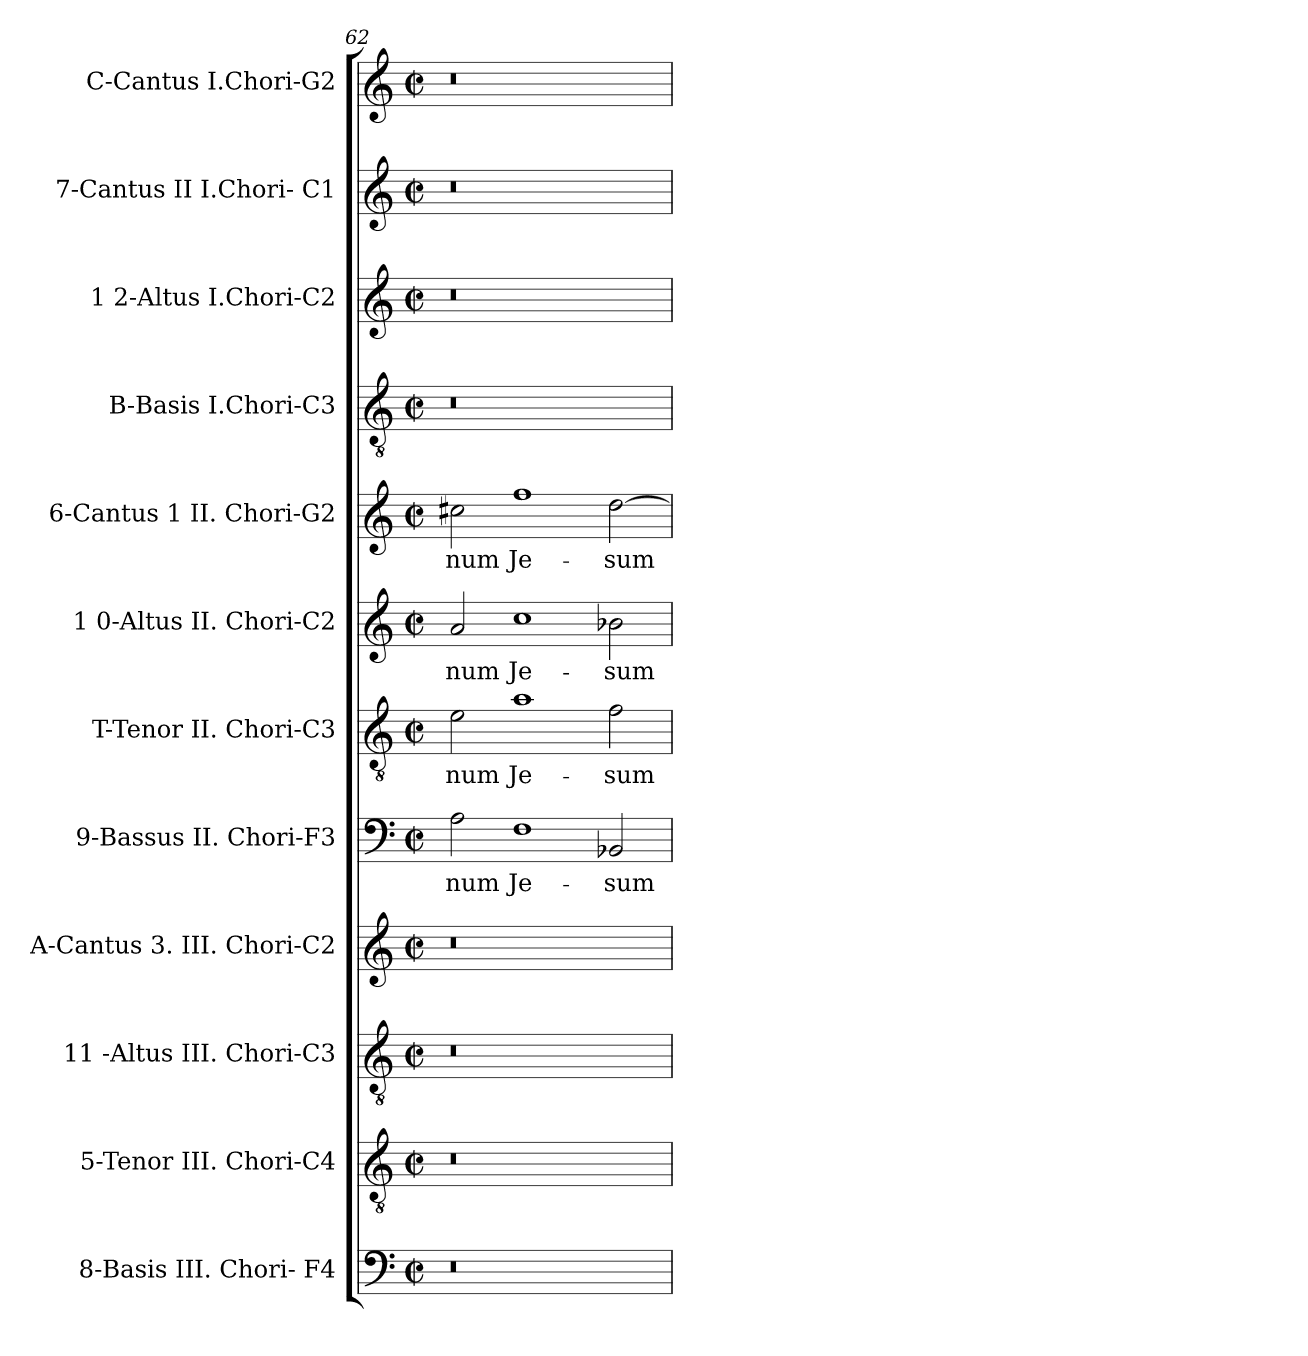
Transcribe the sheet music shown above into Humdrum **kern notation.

**kern	**kern	**kern	**kern	**kern	**text	**kern	**text	**kern	**text	**kern	**text	**kern	**kern	**kern	**kern
*part12	*part11	*part10	*part9	*part8	*part8	*part7	*part7	*part6	*part6	*part5	*part5	*part4	*part3	*part2	*part1
*staff12	*staff11	*staff10	*staff9	*staff8	*staff8	*staff7	*staff7	*staff6	*staff6	*staff5	*staff5	*staff4	*staff3	*staff2	*staff1
*I"8-Basis  III. Chori- F4	*I"5-Tenor  III. Chori-C4	*I"11 -Altus  III. Chori-C3	*I"A-Cantus 3.  III. Chori-C2	*I"9-Bassus  II. Chori-F3	*	*I"T-Tenor  II. Chori-C3	*	*I"1 0-Altus  II. Chori-C2	*	*I"6-Cantus 1  II. Chori-G2	*	*I"B-Basis  I.Chori-C3	*I"1 2-Altus  I.Chori-C2	*I"7-Cantus II  I.Chori- C1	*I"C-Cantus  I.Chori-G2
*	*	*	*I'A	*	*	*I'T	*	*	*	*	*	*I'B	*	*	*I'C
*clefF4	*clefGv2	*clefGv2	*clefG2	*clefF4	*	*clefGv2	*	*clefG2	*	*clefG2	*	*clefGv2	*clefG2	*clefG2	*clefG2
*k[]	*k[]	*k[]	*k[]	*k[]	*	*k[]	*	*k[]	*	*k[]	*	*k[]	*k[]	*k[]	*k[]
*C:	*C:	*C:	*C:	*C:	*	*C:	*	*C:	*	*C:	*	*C:	*C:	*C:	*C:
*M2/2	*M2/2	*M2/2	*M2/2	*M2/2	*	*M2/2	*	*M2/2	*	*M2/2	*	*M2/2	*M2/2	*M2/2	*M2/2
*met(c|)	*met(c|)	*met(c|)	*met(c|)	*met(c|)	*	*met(c|)	*	*met(c|)	*	*met(c|)	*	*met(c|)	*met(c|)	*met(c|)	*met(c|)
=62	=62	=62	=62	=62	=62	=62	=62	=62	=62	=62	=62	=62	=62	=62	=62
!	!	!	!	!	!LO:LY:b:cj	!	!LO:LY:b:cj	!	!LO:LY:b:cj	!	!LO:LY:b:cj	!	!	!	!
0r	0r	0r	0r	2A\	-num	2e\	-num	2a/	-num	2cc#X\	-num	0r	0r	0r	0r
!	!	!	!	!	!LO:LY:b:cj	!	!LO:LY:b:cj	!	!LO:LY:b:cj	!	!LO:LY:b:cj	!	!	!	!
.	.	.	.	1F	Je-	1a	Je-	1cc	Je-	1ff	Je-	.	.	.	.
!	!	!	!	!	!LO:LY:b:cj	!	!LO:LY:b:cj	!	!LO:LY:b:cj	!	!LO:LY:b:cj	!	!	!	!
.	.	.	.	2BB-X/	-sum	2f\	-sum	2b-X\	-sum	[>2dd\	-sum	.	.	.	.
=	=	=	=	=	=	=	=	=	=	=	=	=	=	=	=
*-	*-	*-	*-	*-	*-	*-	*-	*-	*-	*-	*-	*-	*-	*-	*-
